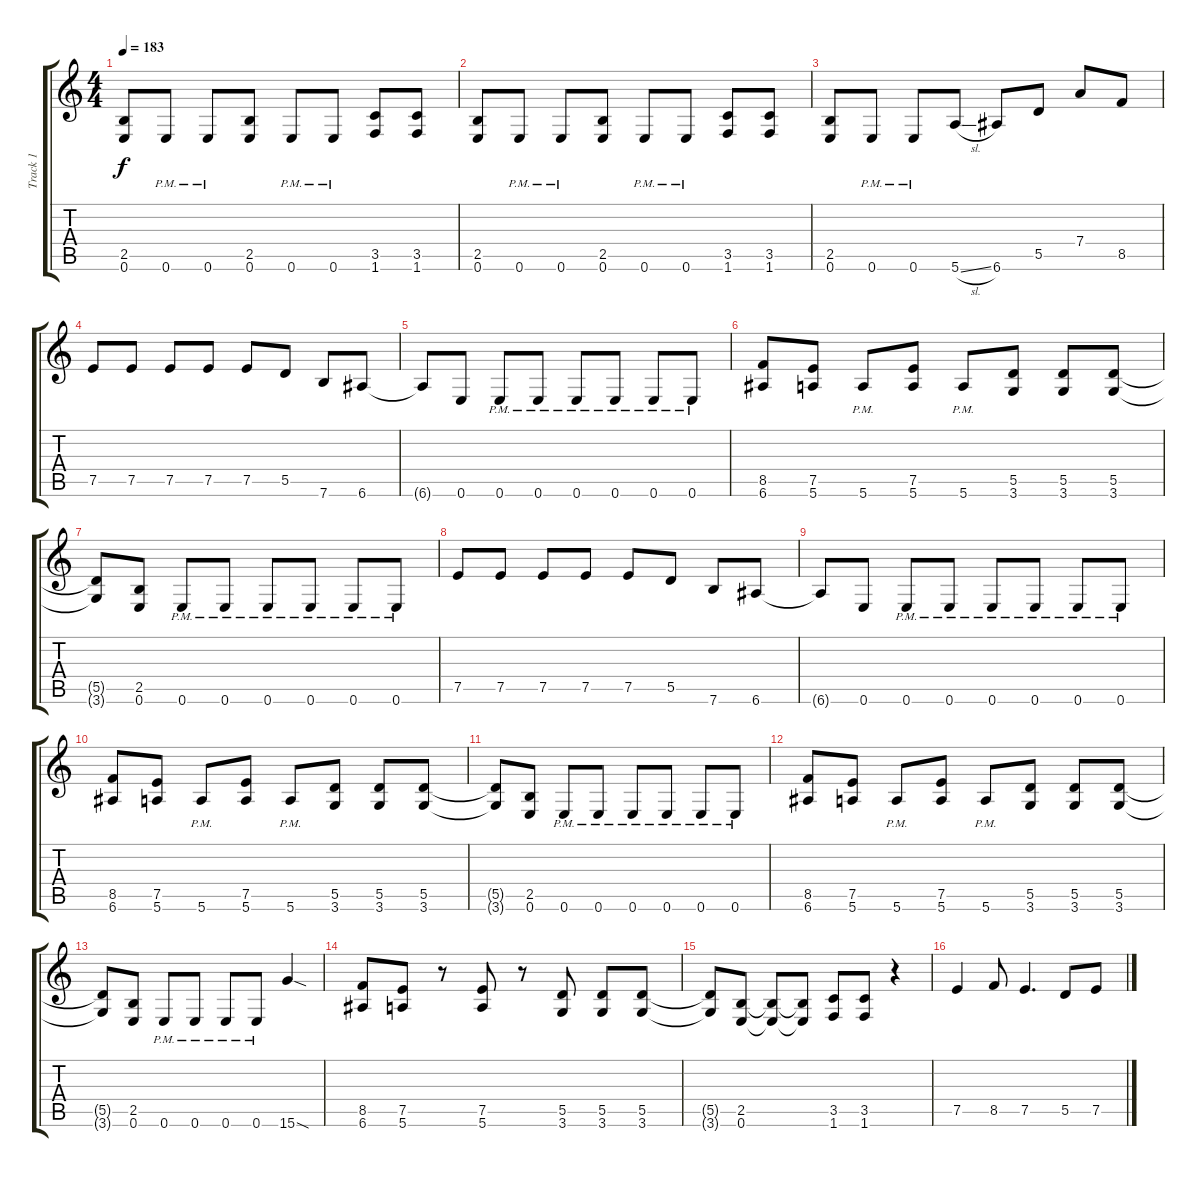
\track ("Track 1" "Track 1") {instrument distortionguitar}
\staff {score tabs}
\tuning (E4 B3 G3 D3 A2 E2) {hide}
\ts (4 4)
\tempo 183
\clef g2
\ks c
(2.5 0.6).8{dy f} 0.6{pm}.8 0.6{pm}.8 (2.5 0.6).8 0.6{pm}.8 0.6{pm}.8 (3.5 1.6).8 (3.5 1.6).8 |
(2.5 0.6).8 0.6{pm}.8 0.6{pm}.8 (2.5 0.6).8 0.6{pm}.8 0.6{pm}.8 (3.5 1.6).8 (3.5 1.6).8 |
(2.5 0.6).8 0.6{pm}.8 0.6{pm}.8 5.6{sl}.8 6.6.8 5.5.8 7.4.8 8.5.8 |
7.5.8 7.5.8 7.5.8 7.5.8 7.5.8 5.5.8 7.6.8 6.6.8 |
6.6{t}.8 0.6.8 0.6{pm}.8 0.6{pm}.8 0.6{pm}.8 0.6{pm}.8 0.6{pm}.8 0.6{pm}.8 |
(8.5 6.6).8 (7.5 5.6).8 5.6{pm}.8 (7.5 5.6).8 5.6{pm}.8 (5.5 3.6).8 (5.5 3.6).8 (5.5 3.6).8 |
(5.5{t} 3.6{t}).8 (2.5 0.6).8 0.6{pm}.8 0.6{pm}.8 0.6{pm}.8 0.6{pm}.8 0.6{pm}.8 0.6{pm}.8 |
7.5.8 7.5.8 7.5.8 7.5.8 7.5.8 5.5.8 7.6.8 6.6.8 |
6.6{t}.8 0.6.8 0.6{pm}.8 0.6{pm}.8 0.6{pm}.8 0.6{pm}.8 0.6{pm}.8 0.6{pm}.8 |
(8.5 6.6).8 (7.5 5.6).8 5.6{pm}.8 (7.5 5.6).8 5.6{pm}.8 (5.5 3.6).8 (5.5 3.6).8 (5.5 3.6).8 |
(5.5{t} 3.6{t}).8 (2.5 0.6).8 0.6{pm}.8 0.6{pm}.8 0.6{pm}.8 0.6{pm}.8 0.6{pm}.8 0.6{pm}.8 |
(8.5 6.6).8 (7.5 5.6).8 5.6{pm}.8 (7.5 5.6).8 5.6{pm}.8 (5.5 3.6).8 (5.5 3.6).8 (5.5 3.6).8 |
(5.5{t} 3.6{t}).8 (2.5 0.6).8 0.6{pm}.8 0.6{pm}.8 0.6{pm}.8 0.6{pm}.8 15.6{sod}.4 |
(8.5 6.6).8 (7.5 5.6).8 r.8 (7.5 5.6).8 r.8 (5.5 3.6).8 (5.5 3.6).8 (5.5 3.6).8 |
(5.5{t} 3.6{t}).8 (2.5 0.6).8 (2.5{t} 0.6{t}).8 (2.5{t} 0.6{t}).8 (3.5 1.6).8 (3.5 1.6).8 r.4 |
7.5.4 8.5.8 7.5.4{d} 5.5.8 7.5.8
